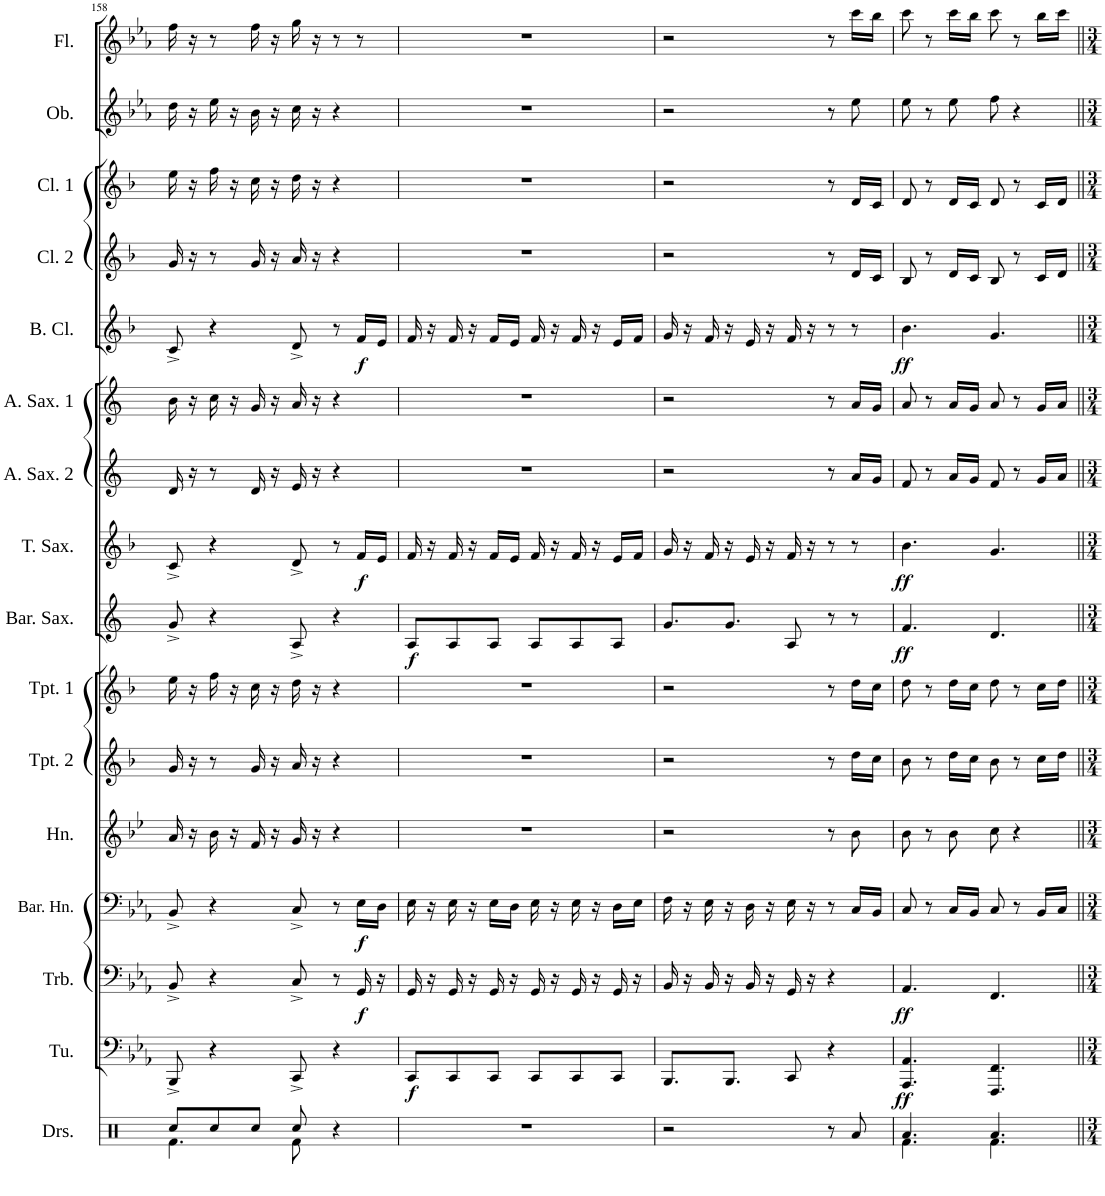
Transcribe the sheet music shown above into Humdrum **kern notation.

**kern	**kern	**dynam	**kern	**dynam	**kern	**dynam	**kern	**kern	**kern	**kern	**dynam	**kern	**dynam	**kern	**kern	**kern	**dynam	**kern	**kern	**kern	**kern
*part16	*part15	*part15	*part14	*part14	*part13	*part13	*part12	*part11	*part10	*part9	*part9	*part8	*part8	*part7	*part6	*part5	*part5	*part4	*part3	*part2	*part1
*staff16	*staff15	*staff15	*staff14	*staff14	*staff13	*staff13	*staff12	*staff11	*staff10	*staff9	*staff9	*staff8	*staff8	*staff7	*staff6	*staff5	*staff5	*staff4	*staff3	*staff2	*staff1
*I"Drumset	*I"Tuba	*	*I"Trombone	*	*I"Baritone Horn	*	*I"Horn	*I"Trumpet 2	*I"Trumpet 1	*I"Baritone Saxophone	*	*I"Tenor Saxophone	*	*I"Alto Saxophone 2	*I"Alto Saxophone 1	*I"Bass Clarinet	*	*I"Clarinet 2	*I"Clarinet 1	*I"Oboe	*I"Flute
*I'Drs.	*I'Tu.	*	*I'Trb.	*	*I'Bar. Hn.	*	*I'Hn.	*I'Tpt. 2	*I'Tpt. 1	*I'Bar. Sax.	*	*I'T. Sax.	*	*I'A. Sax. 2	*I'A. Sax. 1	*I'B. Cl.	*	*I'Cl. 2	*I'Cl. 1	*I'Ob.	*I'Fl.
!!LO:PB:g=z
*clefX	*clefF4	*	*clefF4	*	*clefF4	*	*clefG2	*clefG2	*clefG2	*clefG2	*	*clefG2	*	*clefG2	*clefG2	*clefG2	*	*clefG2	*clefG2	*clefG2	*clefG2
*	*	*	*	*	*Trd4c7	*	*Trd4c7	*Trd1c2	*Trd1c2	*Trd12c21	*	*Trd8c14	*	*Trd5c9	*Trd5c9	*Trd8c14	*	*Trd1c2	*Trd1c2	*	*
*k[]	*k[b-e-a-]	*	*k[b-e-a-]	*	*k[b-e-a-]	*	*k[b-e-]	*k[b-]	*k[b-]	*k[]	*	*k[b-]	*	*k[]	*k[]	*k[b-]	*	*k[b-]	*k[b-]	*k[b-e-a-]	*k[b-e-a-]
*M6/8	*M6/8	*	*M6/8	*	*M6/8	*	*M6/8	*M6/8	*M6/8	*M6/8	*	*M6/8	*	*M6/8	*M6/8	*M6/8	*	*M6/8	*M6/8	*M6/8	*M6/8
=158	=158	=158	=158	=158	=158	=158	=158	=158	=158	=158	=158	=158	=158	=158	=158	=158	=158	=158	=158	=158	=158
*^	*	*	*	*	*	*	*	*	*	*	*	*	*	*	*	*	*	*	*	*	*
8Rcc/L	4.Rf\	8BBB-^/	.	8BB-^/	.	8BB-^/	.	16a/	16g/	16ee\	8g^/	.	8c^/	.	16d/	16b\	8c^/	.	16g/	16ee\	16dd\	16ff\
.	.	.	.	.	.	.	.	16r	16r	16r	.	.	.	.	16r	16r	.	.	16r	16r	16r	16r
8Rcc/	.	4r	.	4r	.	4r	.	16b-\	8r	16ff\	4r	.	4r	.	8r	16cc\	4r	.	8r	16ff\	16ee-\	8r
.	.	.	.	.	.	.	.	16r	.	16r	.	.	.	.	.	16r	.	.	.	16r	16r	.
8Rcc/J	.	.	.	.	.	.	.	16f/	16g/	16cc\	.	.	.	.	16d/	16g/	.	.	16g/	16cc\	16b-\	16ff\
.	.	.	.	.	.	.	.	16r	16r	16r	.	.	.	.	16r	16r	.	.	16r	16r	16r	16r
8Rcc/	8Rf\	8CC^/	.	8C^/	.	8C^/	.	16g/	16a/	16dd\	8A^/	.	8d^/	.	16e/	16a/	8d^/	.	16a/	16dd\	16cc\	16gg\
.	.	.	.	.	.	.	.	16r	16r	16r	.	.	.	.	16r	16r	.	.	16r	16r	16r	16r
4r	4ryy	4r	.	8r	.	8r	.	4r	4r	4r	4r	.	8r	.	4r	4r	8r	.	4r	4r	4r	8r
!	!	!	!	!	!LO:DY:b	!	!LO:DY:b	!	!	!	!	!	!	!LO:DY:b	!	!	!	!LO:DY:b	!	!	!	!
.	.	.	.	16GG/	f	16E-\LL	f	.	.	.	.	.	16f/LL	f	.	.	16f/LL	f	.	.	.	8r
.	.	.	.	16r	.	16D\JJ	.	.	.	.	.	.	16e/JJ	.	.	.	16e/JJ	.	.	.	.	.
*v	*v	*	*	*	*	*	*	*	*	*	*	*	*	*	*	*	*	*	*	*	*	*
=159	=159	=159	=159	=159	=159	=159	=159	=159	=159	=159	=159	=159	=159	=159	=159	=159	=159	=159	=159	=159	=159
!	!	!LO:DY:b	!	!	!	!	!	!	!	!	!LO:DY:b	!	!	!	!	!	!	!	!	!	!
2.r	8CC/L	f	16GG/	.	16E-\	.	2.r	2.r	2.r	8A/L	f	16f/	.	2.r	2.r	16f/	.	2.r	2.r	2.r	2.r
.	.	.	16r	.	16r	.	.	.	.	.	.	16r	.	.	.	16r	.	.	.	.	.
.	8CC/	.	16GG/	.	16E-\	.	.	.	.	8A/	.	16f/	.	.	.	16f/	.	.	.	.	.
.	.	.	16r	.	16r	.	.	.	.	.	.	16r	.	.	.	16r	.	.	.	.	.
.	8CC/J	.	16GG/	.	16E-\LL	.	.	.	.	8A/J	.	16f/LL	.	.	.	16f/LL	.	.	.	.	.
.	.	.	16r	.	16D\JJ	.	.	.	.	.	.	16e/JJ	.	.	.	16e/JJ	.	.	.	.	.
.	8CC/L	.	16GG/	.	16E-\	.	.	.	.	8A/L	.	16f/	.	.	.	16f/	.	.	.	.	.
.	.	.	16r	.	16r	.	.	.	.	.	.	16r	.	.	.	16r	.	.	.	.	.
.	8CC/	.	16GG/	.	16E-\	.	.	.	.	8A/	.	16f/	.	.	.	16f/	.	.	.	.	.
.	.	.	16r	.	16r	.	.	.	.	.	.	16r	.	.	.	16r	.	.	.	.	.
.	8CC/J	.	16GG/	.	16D\LL	.	.	.	.	8A/J	.	16e/LL	.	.	.	16e/LL	.	.	.	.	.
.	.	.	16r	.	16E-\JJ	.	.	.	.	.	.	16f/JJ	.	.	.	16f/JJ	.	.	.	.	.
=160	=160	=160	=160	=160	=160	=160	=160	=160	=160	=160	=160	=160	=160	=160	=160	=160	=160	=160	=160	=160	=160
2r	8.BBB-/L	.	16BB-/	.	16F\	.	2r	2r	2r	8.g/L	.	16g/	.	2r	2r	16g/	.	2r	2r	2r	2r
.	.	.	16r	.	16r	.	.	.	.	.	.	16r	.	.	.	16r	.	.	.	.	.
.	.	.	16BB-/	.	16E-\	.	.	.	.	.	.	16f/	.	.	.	16f/	.	.	.	.	.
.	8.BBB-/J	.	16r	.	16r	.	.	.	.	8.g/J	.	16r	.	.	.	16r	.	.	.	.	.
.	.	.	16BB-/	.	16D\	.	.	.	.	.	.	16e/	.	.	.	16e/	.	.	.	.	.
.	.	.	16r	.	16r	.	.	.	.	.	.	16r	.	.	.	16r	.	.	.	.	.
.	8CC/	.	16GG/	.	16E-\	.	.	.	.	8A/	.	16f/	.	.	.	16f/	.	.	.	.	.
.	.	.	16r	.	16r	.	.	.	.	.	.	16r	.	.	.	16r	.	.	.	.	.
8r	4r	.	4r	.	8r	.	8r	8r	8r	8r	.	8r	.	8r	8r	8r	.	8r	8r	8r	8r
8Ra/	.	.	.	.	16C/LL	.	8b-\	16dd\LL	16dd\LL	8r	.	8r	.	16a/LL	16a/LL	8r	.	16d/LL	16d/LL	8ee-\	16ccc\LL
.	.	.	.	.	16BB-/JJ	.	.	16cc\JJ	16cc\JJ	.	.	.	.	16g/JJ	16g/JJ	.	.	16c/JJ	16c/JJ	.	16bb-\JJ
=161	=161	=161	=161	=161	=161	=161	=161	=161	=161	=161	=161	=161	=161	=161	=161	=161	=161	=161	=161	=161	=161
*^	*	*	*	*	*	*	*	*	*	*	*	*	*	*	*	*	*	*	*	*	*
!	!	!	!LO:DY:b	!	!LO:DY:b	!	!	!	!	!	!	!LO:DY:b	!	!LO:DY:b	!	!	!	!LO:DY:b	!	!	!	!
4.Ra/	4.Rf\	4.AAA-/ 4.AA-/	ff	4.AA-/	ff	8C/	.	8b-\	8b-\	8dd\	4.f/	ff	4.b-\	ff	8f/	8a/	4.b-\	ff	8B-/	8d/	8ee-\	8ccc\
.	.	.	.	.	.	8r	.	8r	8r	8r	.	.	.	.	8r	8r	.	.	8r	8r	8r	8r
.	.	.	.	.	.	16C/LL	.	8b-\	16dd\LL	16dd\LL	.	.	.	.	16a/LL	16a/LL	.	.	16d/LL	16d/LL	8ee-\	16ccc\LL
.	.	.	.	.	.	16BB-/JJ	.	.	16cc\JJ	16cc\JJ	.	.	.	.	16g/JJ	16g/JJ	.	.	16c/JJ	16c/JJ	.	16bb-\JJ
4.Ra/	4.Rf\	4.FFF/ 4.FF/	.	4.FF/	.	8C/	.	8cc\	8b-\	8dd\	4.d/	.	4.g/	.	8f/	8a/	4.g/	.	8B-/	8d/	8ff\	8ccc\
.	.	.	.	.	.	8r	.	4r	8r	8r	.	.	.	.	8r	8r	.	.	8r	8r	4r	8r
.	.	.	.	.	.	16BB-/LL	.	.	16cc\LL	16cc\LL	.	.	.	.	16g/LL	16g/LL	.	.	16c/LL	16c/LL	.	16bb-\LL
.	.	.	.	.	.	16C/JJ	.	.	16dd\JJ	16dd\JJ	.	.	.	.	16a/JJ	16a/JJ	.	.	16d/JJ	16d/JJ	.	16ccc\JJ
*v	*v	*	*	*	*	*	*	*	*	*	*	*	*	*	*	*	*	*	*	*	*	*
=||	=||	=||	=||	=||	=||	=||	=||	=||	=||	=||	=||	=||	=||	=||	=||	=||	=||	=||	=||	=||	=||
*-	*-	*-	*-	*-	*-	*-	*-	*-	*-	*-	*-	*-	*-	*-	*-	*-	*-	*-	*-	*-	*-
